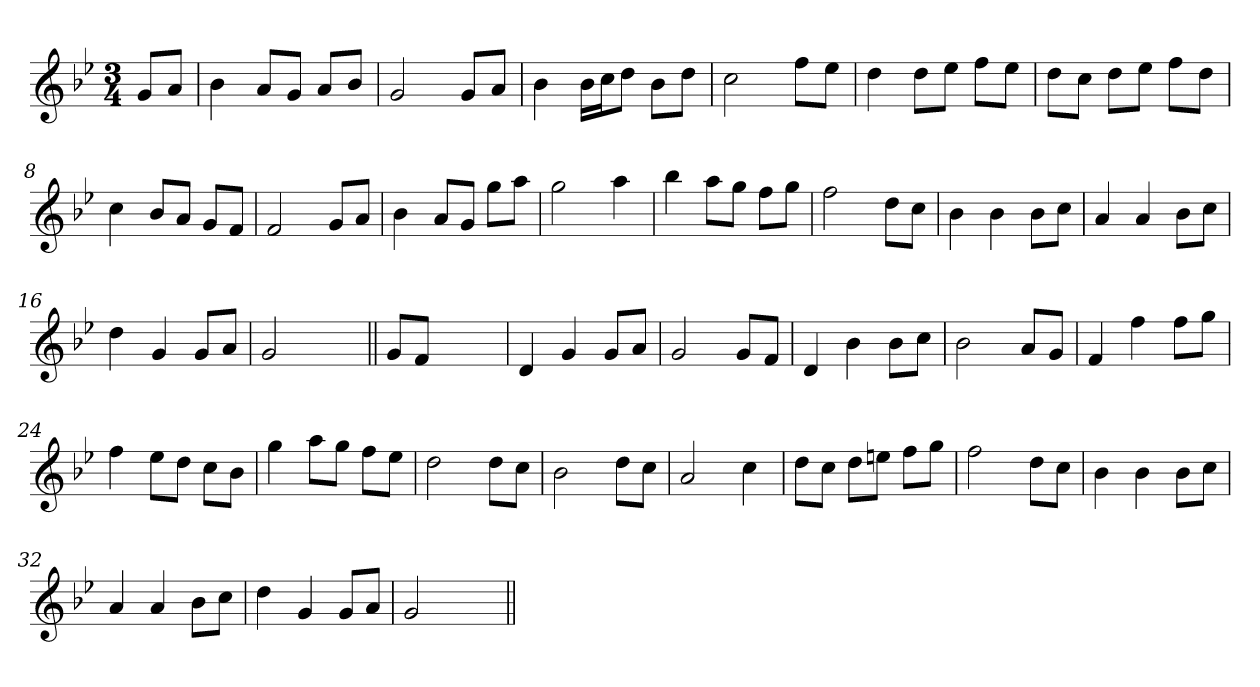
**kern
*part1
*staff1
*clefG2
*k[b-e-]
*g:
*M3/4
=1
8g/L
8a/J
=2
4b-\
8a/L
8g/J
8a/L
8b-/J
=3
2g/
8g/L
8a/J
=4
4b-\
16b-\LL
16cc\J
8dd\J
8b-\L
8dd\J
=5
2cc\
8ff\L
8ee-\J
=6
4dd\
8dd\L
8ee-\J
8ff\L
8ee-\J
=7
8dd\L
8cc\J
8dd\L
8ee-\J
8ff\L
8dd\J
=8
4cc\
8b-/L
8a/J
8g/L
8f/J
!!LO:LB:g=z
=9
2f/
8g/L
8a/J
=10
4b-\
8a/L
8g/J
8gg\L
8aa\J
=11
2gg\
4aa\
=12
4bb-\
8aa\L
8gg\J
8ff\L
8gg\J
=13
2ff\
8dd\L
8cc\J
=14
4b-\
4b-\
8b-\L
8cc\J
=15
4a/
4a/
8b-\L
8cc\J
=16
4dd\
4g/
8g/L
8a/J
=17
2g/
4ryy
!!LO:LB:g=z
=18||
8g/L
8f/J
2ryy
=19
4d/
4g/
8g/L
8a/J
=20
2g/
8g/L
8f/J
=21
4d/
4b-\
8b-\L
8cc\J
=22
2b-\
8a/L
8g/J
=23
4f/
4ff\
8ff\L
8gg\J
=24
4ff\
8ee-\L
8dd\J
8cc\L
8b-\J
=25
4gg\
8aa\L
8gg\J
8ff\L
8ee-\J
=26
2dd\
8dd\L
8cc\J
!!LO:LB:g=z
=27
2b-\
8dd\L
8cc\J
=28
2a/
4cc\
=29
8dd\L
8cc\J
8dd\L
8een\J
8ff\L
8gg\J
=30
2ff\
8dd\L
8cc\J
=31
4b-\
4b-\
8b-\L
8cc\J
=32
4a/
4a/
8b-\L
8cc\J
=33
4dd\
4g/
8g/L
8a/J
=34
2g/
4ryy
=||
*-
